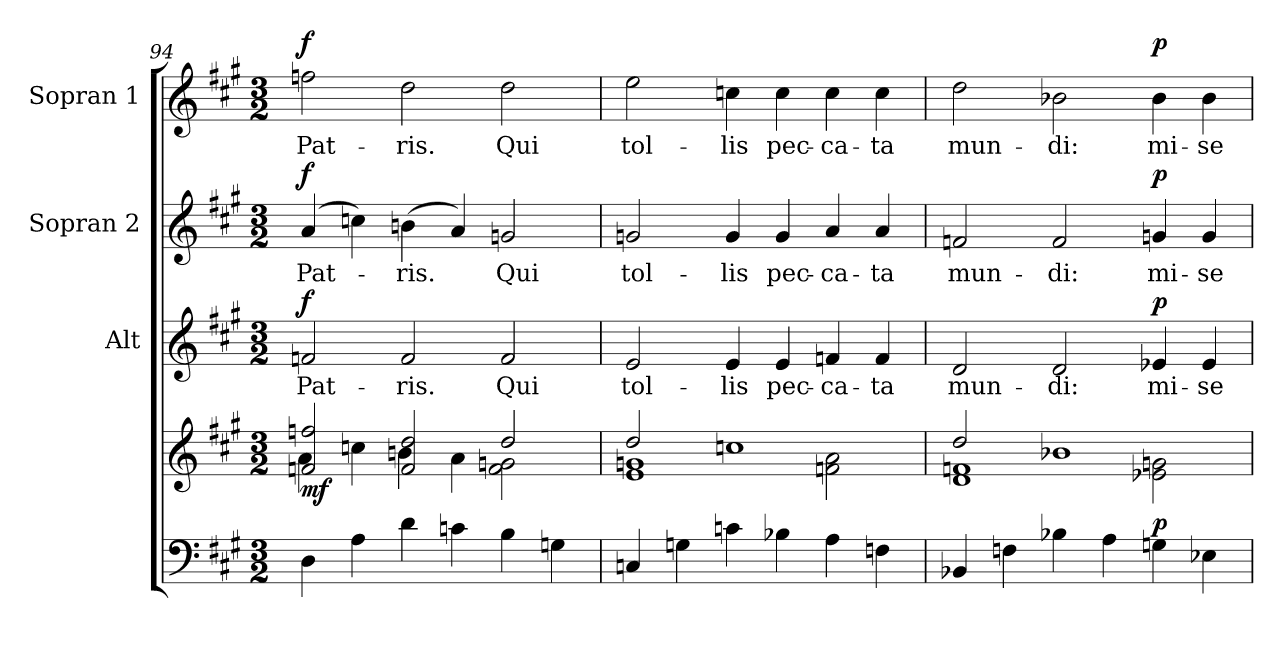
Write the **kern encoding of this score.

**kern	**kern	**dynam	**kern	**text	**dynam	**kern	**text	**dynam	**kern	**text	**dynam
*part4	*part4	*part4	*part3	*part3	*part3	*part2	*part2	*part2	*part1	*part1	*part1
*staff5	*staff4	*staff4/5	*staff3	*staff3	*staff3	*staff2	*staff2	*staff2	*staff1	*staff1	*staff1
*	*	*	*I"Alt	*	*	*I"Sopran 2	*	*	*I"Sopran 1	*	*
*	*	*	*I'A.	*	*	*I'S. 2	*	*	*I'S. 1	*	*
!!LO:LB:g=z
*clefF4	*clefG2	*	*clefG2	*	*	*clefG2	*	*	*clefG2	*	*
*k[f#c#g#]	*k[f#c#g#]	*	*k[f#c#g#]	*	*	*k[f#c#g#]	*	*	*k[f#c#g#]	*	*
*A:	*A:	*	*A:	*	*	*A:	*	*	*A:	*	*
*M3/2	*M3/2	*	*M3/2	*	*	*M3/2	*	*	*M3/2	*	*
=94	=94	=94	=94	=94	=94	=94	=94	=94	=94	=94	=94
*	*^	*	*	*	*	*	*	*	*	*	*
!	!	!	!LO:DY:b	!	!LO:LY:b	!LO:DY:a	!	!LO:LY:b	!LO:DY:a	!	!LO:LY:b	!LO:DY:a
4D\	2fn/ 2ffn/	4a\	mf	2fn/	Pat-	f	(4a/	Pat-	f	2ffn\	Pat-	f
4A\	.	4ccn\	.	.	.	.	4ccn\)	.	.	.	.	.
!	!	!	!	!	!LO:LY:b	!	!	!LO:LY:b	!	!	!LO:LY:b	!
4d\	2f/ 2dd/	4bn\	.	2f/	-ris.	.	(>4bn\	-ris.	.	2dd\	-ris.	.
4cn\	.	4a\	.	.	.	.	4a/)	.	.	.	.	.
!	!	!	!	!	!LO:LY:b	!	!	!LO:LY:b	!	!	!LO:LY:b	!
4B\	2dd/	2f\ 2gn\	.	2f/	Qui	.	2gn/	Qui	.	2dd\	Qui	.
4Gn\	.	.	.	.	.	.	.	.	.	.	.	.
=95	=95	=95	=95	=95	=95	=95	=95	=95	=95	=95	=95	=95
!	!	!	!	!	!LO:LY:b	!	!	!LO:LY:b	!	!	!LO:LY:b	!
4Cn/	2dd/	1e 1gn	.	2e/	tol-	.	2gn/	tol-	.	2ee\	tol-	.
4Gn\	.	.	.	.	.	.	.	.	.	.	.	.
!	!	!	!	!	!LO:LY:b	!	!	!LO:LY:b	!	!	!LO:LY:b	!
4cn\	1ccn	.	.	4e/	-lis	.	4g/	-lis	.	4ccn\	-lis	.
!	!	!	!	!	!LO:LY:b	!	!	!LO:LY:b	!	!	!LO:LY:b	!
4B-X\	.	.	.	4e/	pec-	.	4g/	pec-	.	4cc\	pec-	.
!	!	!	!	!	!LO:LY:b	!	!	!LO:LY:b	!	!	!LO:LY:b	!
4A\	.	2fn\ 2a\	.	4fn/	-ca-	.	4a/	-ca-	.	4cc\	-ca-	.
!	!	!	!	!	!LO:LY:b	!	!	!LO:LY:b	!	!	!LO:LY:b	!
4Fn\	.	.	.	4f/	-ta	.	4a/	-ta	.	4cc\	-ta	.
=96	=96	=96	=96	=96	=96	=96	=96	=96	=96	=96	=96	=96
!	!	!	!	!	!LO:LY:b	!	!	!LO:LY:b	!	!	!LO:LY:b	!
4BB-X/	2dd/	1d 1fn	.	2d/	mun-	.	2fn/	mun-	.	2dd\	mun-	.
4Fn\	.	.	.	.	.	.	.	.	.	.	.	.
!	!	!	!	!	!LO:LY:b	!	!	!LO:LY:b	!	!	!LO:LY:b	!
4B-X\	1b-X	.	.	2d/	-di:	.	2f/	-di:	.	2b-X\	-di:	.
4A\	.	.	.	.	.	.	.	.	.	.	.	.
!	!	!	!LO:DY:a=2	!	!LO:LY:b	!LO:DY:a	!	!LO:LY:b	!LO:DY:a	!	!LO:LY:b	!LO:DY:a
4Gn\	.	2e-X\ 2gn\	p	4e-X/	mi-	p	4gn/	mi-	p	4b-\	mi-	p
!	!	!	!	!	!LO:LY:b	!	!	!LO:LY:b	!	!	!LO:LY:b	!
4E-X\	.	.	.	4e-/	-se-	.	4g/	-se-	.	4b-\	-se-	.
*	*v	*v	*	*	*	*	*	*	*	*	*	*
=	=	=	=	=	=	=	=	=	=	=	=
*-	*-	*-	*-	*-	*-	*-	*-	*-	*-	*-	*-
